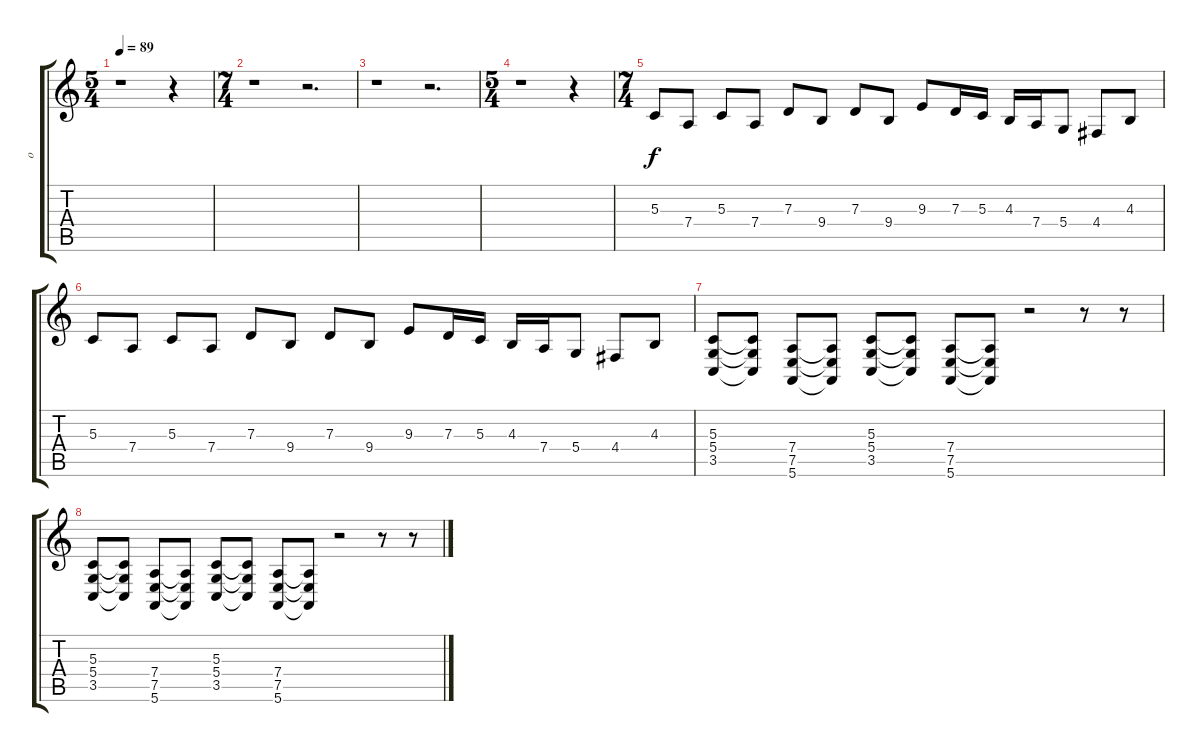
\track ("    o" "    o") {instrument trumpet}
\staff {score tabs}
\tuning (E4 B3 G3 D3 A2 E2) {hide}
\ts (5 4)
\tempo 89
\clef g2
\ks c
r.1{dy f instrument trumpet} r.4 |
\ts (7 4)
r.1 r.2{d} |
r.1 r.2{d} |
\ts (5 4)
r.1 r.4 |
\ts (7 4)
5.3.8 7.4.8 5.3.8 7.4.8 7.3.8 9.4.8 7.3.8 9.4.8 9.3.8 7.3.16 5.3.16 4.3.16 7.4.16 5.4.8 4.4.8 4.3.8 |
5.3.8 7.4.8 5.3.8 7.4.8 7.3.8 9.4.8 7.3.8 9.4.8 9.3.8 7.3.16 5.3.16 4.3.16 7.4.16 5.4.8 4.4.8 4.3.8 |
(5.3 5.4 3.5).8 (5.3{t} 5.4{t} 3.5{t}).8 (7.4 7.5 5.6).8 (7.4{t} 7.5{t} 5.6{t}).8 (5.3 5.4 3.5).8 (5.3{t} 5.4{t} 3.5{t}).8 (7.4 7.5 5.6).8 (7.4{t} 7.5{t} 5.6{t}).8 r.2 r.8 r.8 |
(5.3 5.4 3.5).8 (5.3{t} 5.4{t} 3.5{t}).8 (7.4 7.5 5.6).8 (7.4{t} 7.5{t} 5.6{t}).8 (5.3 5.4 3.5).8 (5.3{t} 5.4{t} 3.5{t}).8 (7.4 7.5 5.6).8 (7.4{t} 7.5{t} 5.6{t}).8 r.2 r.8 r.8
